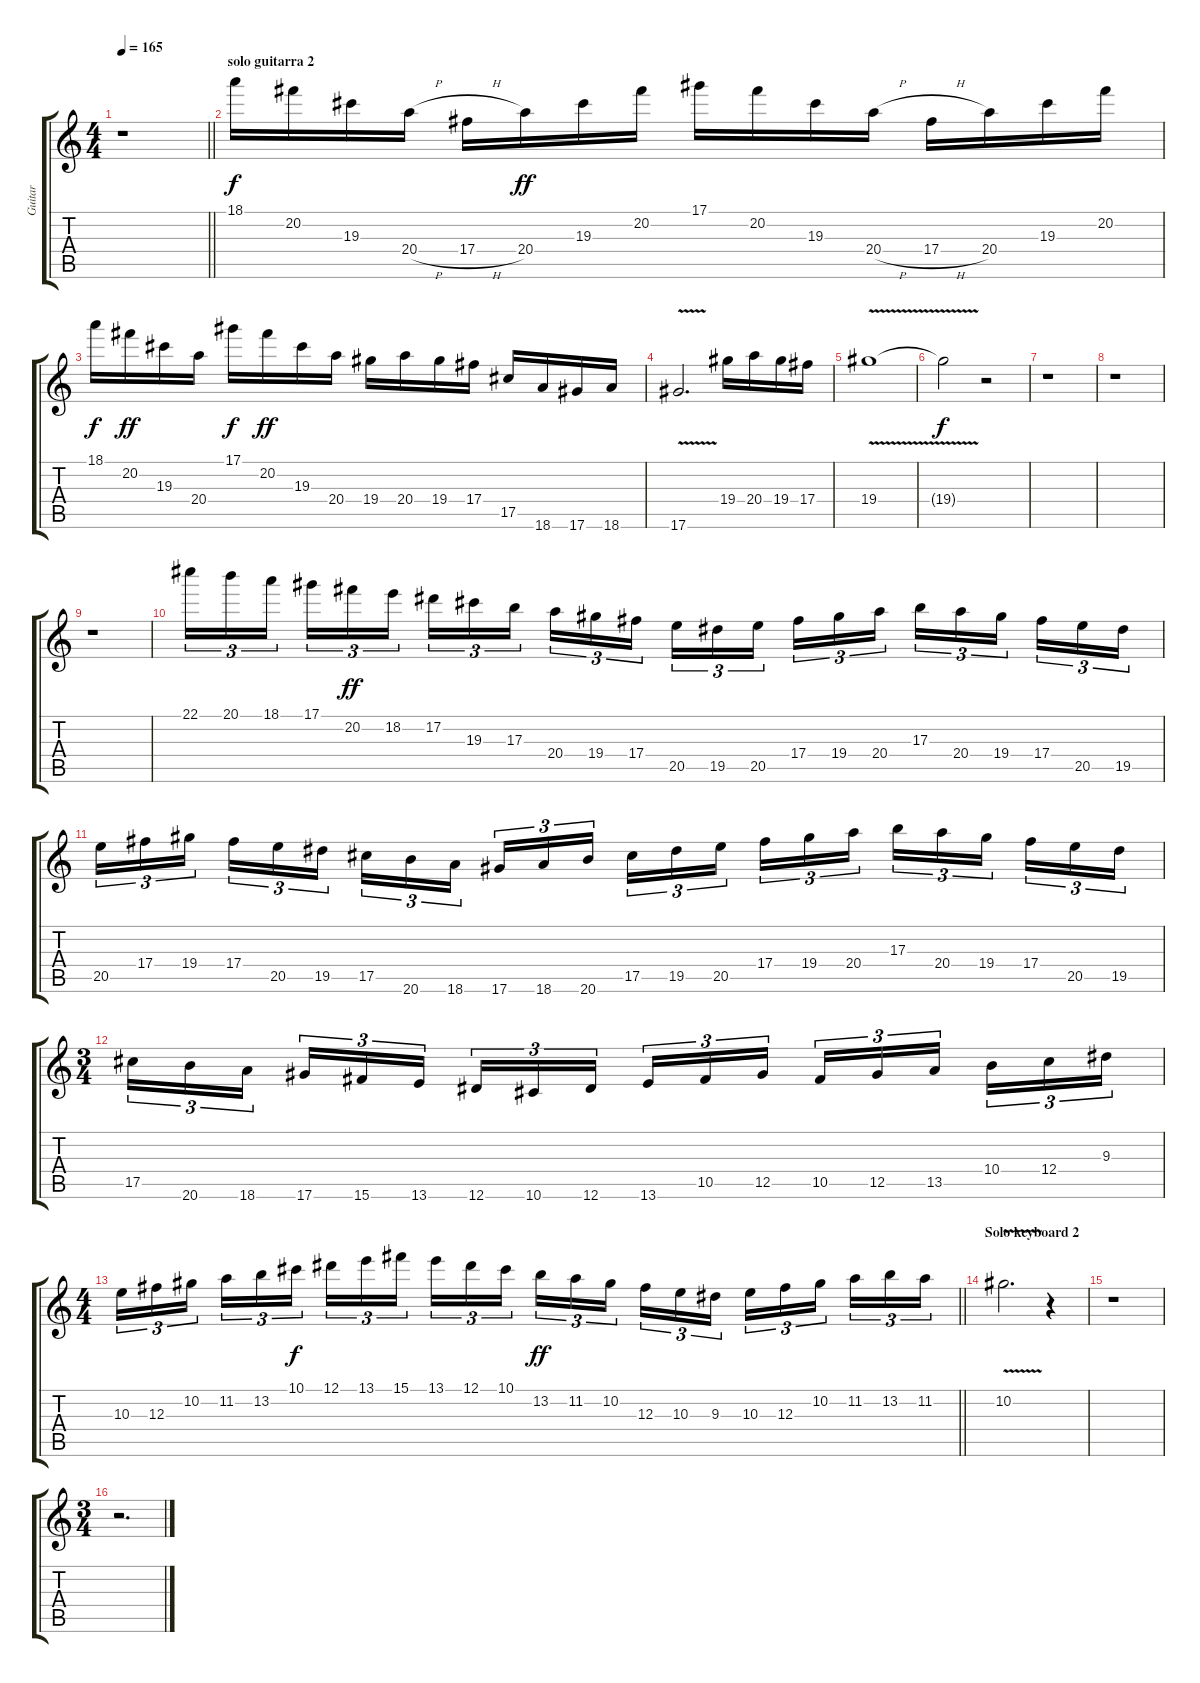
\track ("Guitar" "Guitar") {instrument overdrivenguitar}
\staff {score tabs}
\tuning (Eb4 Bb3 Gb3 Db3 Ab2 Eb2) {hide}
\ts (4 4)
\tempo 165
\clef g2
\barLineRight lightlight
\ks c
r.1{dy ff} |
\section ("" "solo guitarra 2")
18.1.16{dy f} 20.2.16 19.3.16 20.4{h}.16 17.4{h}.16 20.4.16{dy ff} 19.3.16 20.2.16 17.1.16 20.2.16 19.3.16 20.4{h}.16 17.4{h}.16 20.4.16 19.3.16 20.2.16 |
18.1.16{dy f} 20.2.16{dy ff} 19.3.16 20.4.16 17.1.16{dy f} 20.2.16{dy ff} 19.3.16 20.4.16 19.4.16 20.4.16 19.4.16 17.4.16 17.5.16 18.6.16 17.6.16 18.6.16 |
17.6{v}.2{d} 19.4.16 20.4.16 19.4.16 17.4.16 |
19.4{v}.1 |
19.4{t}.2{dy f} r.2 |
r.1 |
r.1 |
r.1 |
22.1.16{tu (3 2) volume 16 balance 0} 20.1.16{tu (3 2) balance 3} 18.1.16{tu (3 2) balance 6 beam splitsecondary} 17.1.16{tu (3 2) balance 8} 20.2.16{tu (3 2) dy ff balance 11} 18.2.16{tu (3 2) balance 14} 17.2.16{tu (3 2) balance 15} 19.3.16{tu (3 2) balance 13} 17.3.16{tu (3 2) balance 10 beam splitsecondary} 20.4.16{tu (3 2) balance 8} 19.4.16{tu (3 2) balance 5} 17.4.16{tu (3 2) balance 2} 20.5.16{tu (3 2) balance 0} 19.5.16{tu (3 2) balance 3} 20.5.16{tu (3 2) balance 6 beam splitsecondary} 17.4.16{tu (3 2) balance 8} 19.4.16{tu (3 2) balance 11} 20.4.16{tu (3 2) balance 13} 17.3.16{tu (3 2) balance 16} 20.4.16{tu (3 2) balance 13} 19.4.16{tu (3 2) balance 10 beam splitsecondary} 17.4.16{tu (3 2) balance 6} 20.5.16{tu (3 2) balance 4} 19.5.16{tu (3 2) balance 0} |
20.5.16{tu (3 2) balance 0} 17.4.16{tu (3 2) balance 3} 19.4.16{tu (3 2) balance 6 beam splitsecondary} 17.4.16{tu (3 2) balance 8} 20.5.16{tu (3 2) balance 11} 19.5.16{tu (3 2) balance 14} 17.5.16{tu (3 2) balance 16} 20.6.16{tu (3 2) balance 13} 18.6.16{tu (3 2) balance 10 beam splitsecondary} 17.6.16{tu (3 2) balance 8} 18.6.16{tu (3 2) balance 5} 20.6.16{tu (3 2) balance 3} 17.5.16{tu (3 2) balance 0} 19.5.16{tu (3 2) balance 3} 20.5.16{tu (3 2) balance 6 beam splitsecondary} 17.4.16{tu (3 2) balance 8} 19.4.16{tu (3 2) balance 11} 20.4.16{tu (3 2) balance 14} 17.3.16{tu (3 2) balance 16} 20.4.16{tu (3 2) balance 13} 19.4.16{tu (3 2) balance 10 beam splitsecondary} 17.4.16{tu (3 2) balance 8} 20.5.16{tu (3 2) balance 5} 19.5.16{tu (3 2) balance 2} |
\ts (3 4)
17.5.16{tu (3 2) balance 0} 20.6.16{tu (3 2) balance 3} 18.6.16{tu (3 2) balance 6 beam splitsecondary} 17.6.16{tu (3 2) balance 8} 15.6.16{tu (3 2) balance 11} 13.6.16{tu (3 2) balance 14} 12.6.16{tu (3 2) balance 16} 10.6.16{tu (3 2) balance 13} 12.6.16{tu (3 2) balance 10 beam splitsecondary} 13.6.16{tu (3 2) balance 8} 10.5.16{tu (3 2) balance 5} 12.5.16{tu (3 2) balance 2} 10.5.16{tu (3 2) balance 1} 12.5.16{tu (3 2) balance 3} 13.5.16{tu (3 2) balance 6 beam splitsecondary} 10.4.16{tu (3 2) balance 8} 12.4.16{tu (3 2) balance 11} 9.3.16{tu (3 2) balance 14} |
\ts (4 4)
\barLineRight lightlight
10.3.16{tu (3 2) balance 16} 12.3.16{tu (3 2) balance 13} 10.2.16{tu (3 2) balance 10 beam splitsecondary} 11.2.16{tu (3 2) balance 8} 13.2.16{tu (3 2) balance 5} 10.1.16{tu (3 2) dy f balance 2} 12.1.16{tu (3 2) balance 1} 13.1.16{tu (3 2) balance 3} 15.1.16{tu (3 2) balance 6 beam splitsecondary} 13.1.16{tu (3 2) balance 8} 12.1.16{tu (3 2) balance 11} 10.1.16{tu (3 2) balance 13} 13.2.16{tu (3 2) dy ff balance 16} 11.2.16{tu (3 2) balance 13} 10.2.16{tu (3 2) balance 10 beam splitsecondary} 12.3.16{tu (3 2) balance 8} 10.3.16{tu (3 2) balance 5} 9.3.16{tu (3 2) balance 2} 10.3.16{tu (3 2) balance 0} 12.3.16{tu (3 2) balance 3} 10.2.16{tu (3 2) balance 6 beam splitsecondary} 11.2.16{tu (3 2) balance 8} 13.2.16{tu (3 2) balance 11} 11.2.16{tu (3 2) balance 14} |
\section ("" "Solo keyboard 2")
10.2{v}.2{d balance 15} r.4 |
r.1 |
\ts (3 4)
r.2{d}
